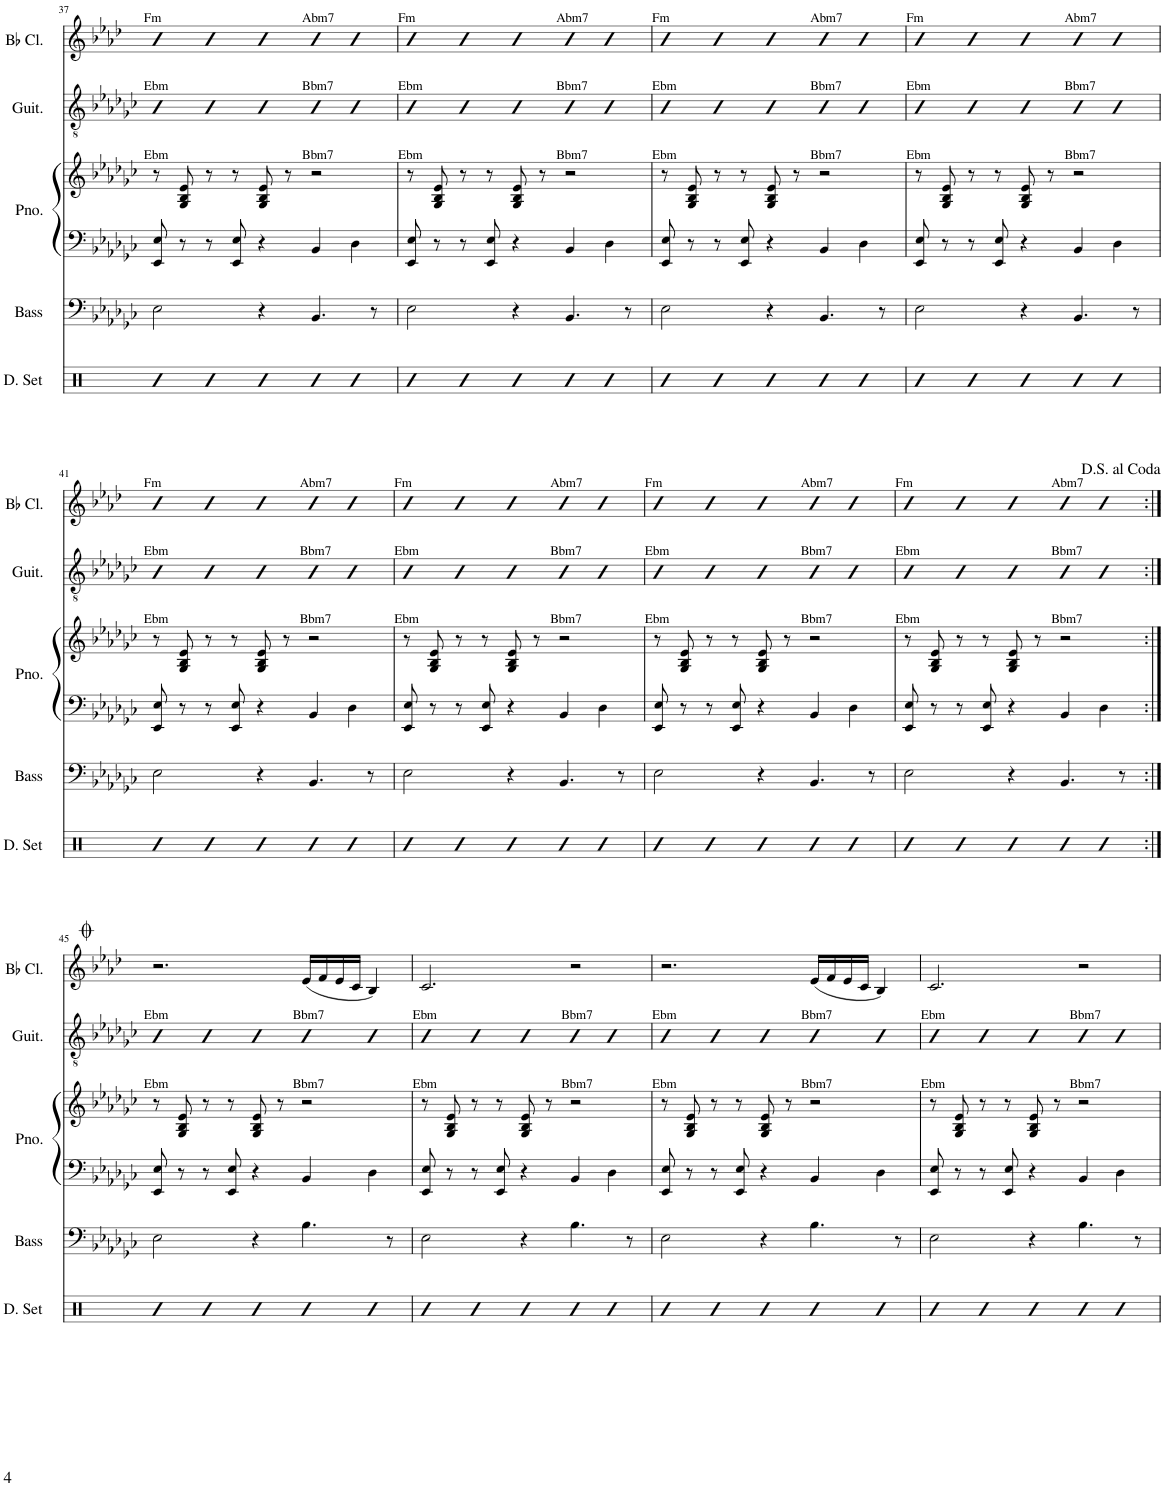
**kern	**kern	**kern	**kern	**kern	**kern
*part5	*part4	*part3	*part3	*part2	*part1
*staff6	*staff5	*staff4	*staff3	*staff2	*staff1
*I"Drumset	*I"Acoustic Bass	*I"Piano	*	*I"Acoustic Guitar	*I"Bb Clarinet
*I'D. Set	*I'Bass	*I'Pno.	*	*I'Guit.	*I'Bb Cl.
!!LO:PB:g=z
*clefX	*clefF4	*clefF4	*clefG2	*clefGv2	*clefG2
*	*Trd7c12	*	*	*	*Trd1c2
*k[]	*k[b-e-a-d-g-c-]	*k[b-e-a-d-g-c-]	*k[b-e-a-d-g-c-]	*k[b-e-a-d-g-c-]	*k[b-e-a-d-]
*M5/4	*M5/4	*M5/4	*M5/4	*M5/4	*M5/4
=37	=37	=37	=37	=37	=37
!	!	!	!	!	!LO:TX:a:t=Fm
!	!	!	!	!LO:TX:a:t=Ebm	!
!	!	!	!LO:TX:a:t=Ebm	!	!
4R	2E-\	8EE-/ 8E-/	8r	4B-	4b-
.	.	8r	8G-/ 8B-/ 8e-/	.	.
4R	.	8r	8r	4B-	4b-
.	.	8EE-/ 8E-/	8r	.	.
4R	4r	4r	8G-/ 8B-/ 8e-/	4B-	4b-
.	.	.	8r	.	.
!	!	!	!	!	!LO:TX:a:t=Abm7
!	!	!	!	!LO:TX:a:t=Bbm7	!
!	!	!	!LO:TX:a:t=Bbm7	!	!
4R	4.BB-/	4BB-/	2r	4B-	4b-
4R	.	4D-\	.	4B-	4b-
.	8r	.	.	.	.
=38	=38	=38	=38	=38	=38
!	!	!	!	!	!LO:TX:a:t=Fm
!	!	!	!	!LO:TX:a:t=Ebm	!
!	!	!	!LO:TX:a:t=Ebm	!	!
4R	2E-\	8EE-/ 8E-/	8r	4B-	4b-
.	.	8r	8G-/ 8B-/ 8e-/	.	.
4R	.	8r	8r	4B-	4b-
.	.	8EE-/ 8E-/	8r	.	.
4R	4r	4r	8G-/ 8B-/ 8e-/	4B-	4b-
.	.	.	8r	.	.
!	!	!	!	!	!LO:TX:a:t=Abm7
!	!	!	!	!LO:TX:a:t=Bbm7	!
!	!	!	!LO:TX:a:t=Bbm7	!	!
4R	4.BB-/	4BB-/	2r	4B-	4b-
4R	.	4D-\	.	4B-	4b-
.	8r	.	.	.	.
=39	=39	=39	=39	=39	=39
!	!	!	!	!	!LO:TX:a:t=Fm
!	!	!	!	!LO:TX:a:t=Ebm	!
!	!	!	!LO:TX:a:t=Ebm	!	!
4R	2E-\	8EE-/ 8E-/	8r	4B-	4b-
.	.	8r	8G-/ 8B-/ 8e-/	.	.
4R	.	8r	8r	4B-	4b-
.	.	8EE-/ 8E-/	8r	.	.
4R	4r	4r	8G-/ 8B-/ 8e-/	4B-	4b-
.	.	.	8r	.	.
!	!	!	!	!	!LO:TX:a:t=Abm7
!	!	!	!	!LO:TX:a:t=Bbm7	!
!	!	!	!LO:TX:a:t=Bbm7	!	!
4R	4.BB-/	4BB-/	2r	4B-	4b-
4R	.	4D-\	.	4B-	4b-
.	8r	.	.	.	.
=40	=40	=40	=40	=40	=40
!	!	!	!	!	!LO:TX:a:t=Fm
!	!	!	!	!LO:TX:a:t=Ebm	!
!	!	!	!LO:TX:a:t=Ebm	!	!
4R	2E-\	8EE-/ 8E-/	8r	4B-	4b-
.	.	8r	8G-/ 8B-/ 8e-/	.	.
4R	.	8r	8r	4B-	4b-
.	.	8EE-/ 8E-/	8r	.	.
4R	4r	4r	8G-/ 8B-/ 8e-/	4B-	4b-
.	.	.	8r	.	.
!	!	!	!	!	!LO:TX:a:t=Abm7
!	!	!	!	!LO:TX:a:t=Bbm7	!
!	!	!	!LO:TX:a:t=Bbm7	!	!
4R	4.BB-/	4BB-/	2r	4B-	4b-
4R	.	4D-\	.	4B-	4b-
.	8r	.	.	.	.
!!LO:LB:g=z
=41	=41	=41	=41	=41	=41
!	!	!	!	!	!LO:TX:a:t=Fm
!	!	!	!	!LO:TX:a:t=Ebm	!
!	!	!	!LO:TX:a:t=Ebm	!	!
4R	2E-\	8EE-/ 8E-/	8r	4B-	4b-
.	.	8r	8G-/ 8B-/ 8e-/	.	.
4R	.	8r	8r	4B-	4b-
.	.	8EE-/ 8E-/	8r	.	.
4R	4r	4r	8G-/ 8B-/ 8e-/	4B-	4b-
.	.	.	8r	.	.
!	!	!	!	!	!LO:TX:a:t=Abm7
!	!	!	!	!LO:TX:a:t=Bbm7	!
!	!	!	!LO:TX:a:t=Bbm7	!	!
4R	4.BB-/	4BB-/	2r	4B-	4b-
4R	.	4D-\	.	4B-	4b-
.	8r	.	.	.	.
=42	=42	=42	=42	=42	=42
!	!	!	!	!	!LO:TX:a:t=Fm
!	!	!	!	!LO:TX:a:t=Ebm	!
!	!	!	!LO:TX:a:t=Ebm	!	!
4R	2E-\	8EE-/ 8E-/	8r	4B-	4b-
.	.	8r	8G-/ 8B-/ 8e-/	.	.
4R	.	8r	8r	4B-	4b-
.	.	8EE-/ 8E-/	8r	.	.
4R	4r	4r	8G-/ 8B-/ 8e-/	4B-	4b-
.	.	.	8r	.	.
!	!	!	!	!	!LO:TX:a:t=Abm7
!	!	!	!	!LO:TX:a:t=Bbm7	!
!	!	!	!LO:TX:a:t=Bbm7	!	!
4R	4.BB-/	4BB-/	2r	4B-	4b-
4R	.	4D-\	.	4B-	4b-
.	8r	.	.	.	.
=43	=43	=43	=43	=43	=43
!	!	!	!	!	!LO:TX:a:t=Fm
!	!	!	!	!LO:TX:a:t=Ebm	!
!	!	!	!LO:TX:a:t=Ebm	!	!
4R	2E-\	8EE-/ 8E-/	8r	4B-	4b-
.	.	8r	8G-/ 8B-/ 8e-/	.	.
4R	.	8r	8r	4B-	4b-
.	.	8EE-/ 8E-/	8r	.	.
4R	4r	4r	8G-/ 8B-/ 8e-/	4B-	4b-
.	.	.	8r	.	.
!	!	!	!	!	!LO:TX:a:t=Abm7
!	!	!	!	!LO:TX:a:t=Bbm7	!
!	!	!	!LO:TX:a:t=Bbm7	!	!
4R	4.BB-/	4BB-/	2r	4B-	4b-
4R	.	4D-\	.	4B-	4b-
.	8r	.	.	.	.
=44	=44	=44	=44	=44	=44
!	!	!	!	!	!LO:TX:a:t=Fm
!	!	!	!	!LO:TX:a:t=Ebm	!
!	!	!	!LO:TX:a:t=Ebm	!	!
4R	2E-\	8EE-/ 8E-/	8r	4B-	4b-
.	.	8r	8G-/ 8B-/ 8e-/	.	.
4R	.	8r	8r	4B-	4b-
.	.	8EE-/ 8E-/	8r	.	.
4R	4r	4r	8G-/ 8B-/ 8e-/	4B-	4b-
.	.	.	8r	.	.
!	!	!	!	!	!LO:TX:a:t=Abm7
!	!	!	!	!LO:TX:a:t=Bbm7	!
!	!	!	!LO:TX:a:t=Bbm7	!	!
4R	4.BB-/	4BB-/	2r	4B-	4b-
4R	.	4D-\	.	4B-	4b-
.	8r	.	.	.	.
!!LO:LB:g=z
=45:|!	=45:|!	=45:|!	=45:|!	=45:|!	=45:|!
!	!	!	!	!LO:TX:a:t=Ebm	!
!	!	!	!LO:TX:a:t=Ebm	!	!
4R	2E-\	8EE-/ 8E-/	8r	4B-	2.r
.	.	8r	8G-/ 8B-/ 8e-/	.	.
4R	.	8r	8r	4B-	.
.	.	8EE-/ 8E-/	8r	.	.
4R	4r	4r	8G-/ 8B-/ 8e-/	4B-	.
.	.	.	8r	.	.
!	!	!	!	!LO:TX:a:t=Bbm7	!
!	!	!	!LO:TX:a:t=Bbm7	!	!
4R	4.B-\	4BB-/	2r	4B-	(16e-/LL
.	.	.	.	.	16f/
.	.	.	.	.	16e-/
.	.	.	.	.	16c/JJ
4R	.	4D-\	.	4B-	4B-/)
.	8r	.	.	.	.
=46	=46	=46	=46	=46	=46
!	!	!	!	!LO:TX:a:t=Ebm	!
!	!	!	!LO:TX:a:t=Ebm	!	!
4R	2E-\	8EE-/ 8E-/	8r	4B-	2.c/
.	.	8r	8G-/ 8B-/ 8e-/	.	.
4R	.	8r	8r	4B-	.
.	.	8EE-/ 8E-/	8r	.	.
4R	4r	4r	8G-/ 8B-/ 8e-/	4B-	.
.	.	.	8r	.	.
!	!	!	!	!LO:TX:a:t=Bbm7	!
!	!	!	!LO:TX:a:t=Bbm7	!	!
4R	4.B-\	4BB-/	2r	4B-	2r
4R	.	4D-\	.	4B-	.
.	8r	.	.	.	.
=47	=47	=47	=47	=47	=47
!	!	!	!	!LO:TX:a:t=Ebm	!
!	!	!	!LO:TX:a:t=Ebm	!	!
4R	2E-\	8EE-/ 8E-/	8r	4B-	2.r
.	.	8r	8G-/ 8B-/ 8e-/	.	.
4R	.	8r	8r	4B-	.
.	.	8EE-/ 8E-/	8r	.	.
4R	4r	4r	8G-/ 8B-/ 8e-/	4B-	.
.	.	.	8r	.	.
!	!	!	!	!LO:TX:a:t=Bbm7	!
!	!	!	!LO:TX:a:t=Bbm7	!	!
4R	4.B-\	4BB-/	2r	4B-	(16e-/LL
.	.	.	.	.	16f/
.	.	.	.	.	16e-/
.	.	.	.	.	16c/JJ
4R	.	4D-\	.	4B-	4B-/)
.	8r	.	.	.	.
=48	=48	=48	=48	=48	=48
!	!	!	!	!LO:TX:a:t=Ebm	!
!	!	!	!LO:TX:a:t=Ebm	!	!
4R	2E-\	8EE-/ 8E-/	8r	4B-	2.c/
.	.	8r	8G-/ 8B-/ 8e-/	.	.
4R	.	8r	8r	4B-	.
.	.	8EE-/ 8E-/	8r	.	.
4R	4r	4r	8G-/ 8B-/ 8e-/	4B-	.
.	.	.	8r	.	.
!	!	!	!	!LO:TX:a:t=Bbm7	!
!	!	!	!LO:TX:a:t=Bbm7	!	!
4R	4.B-\	4BB-/	2r	4B-	2r
4R	.	4D-\	.	4B-	.
.	8r	.	.	.	.
=	=	=	=	=	=
*-	*-	*-	*-	*-	*-
